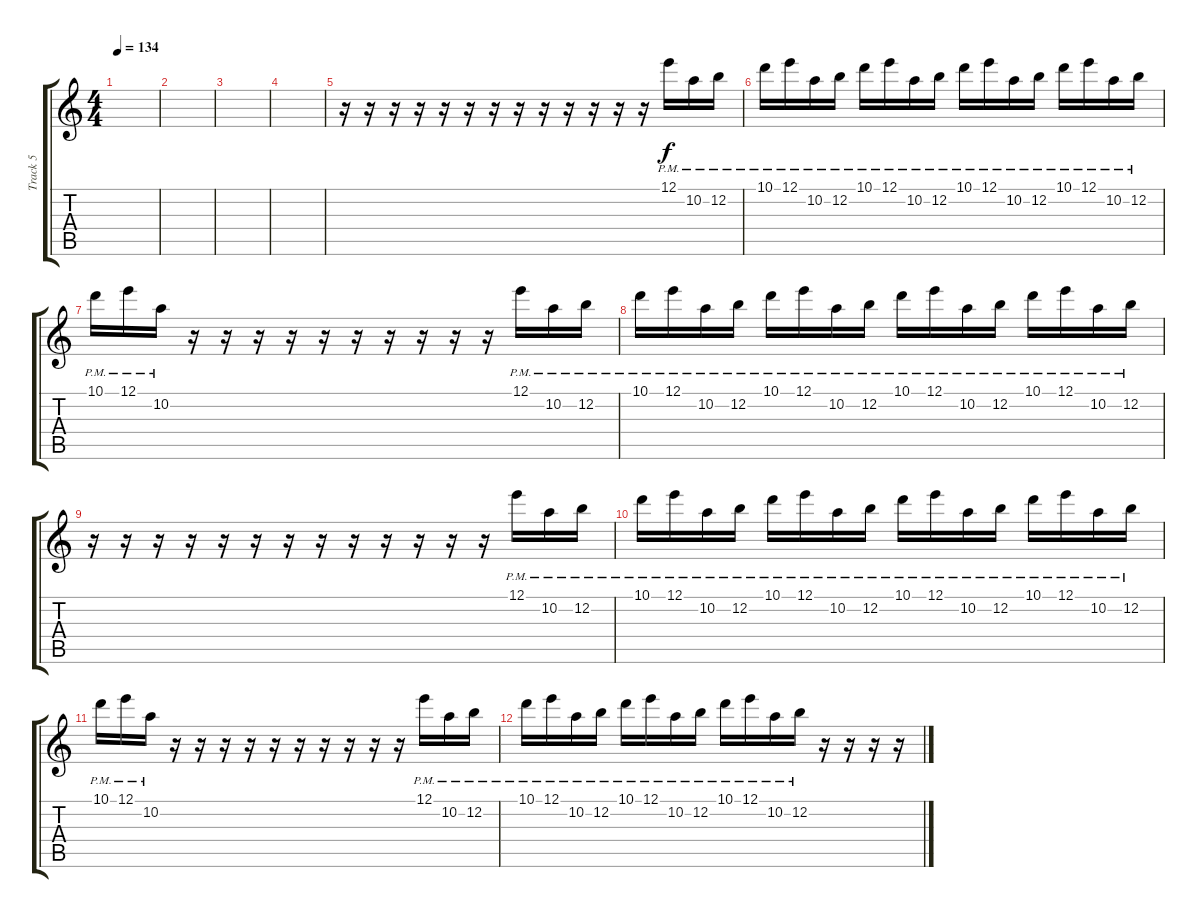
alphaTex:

\track ("Track 5" "Track 5") {instrument acousticguitarsteel}
\staff {score tabs}
\tuning (E4 B3 G3 D3 A2 E2) {hide}
\ts (4 4)
\tempo 134
\clef g2
\ks c
|
|
|
|
r.16 r.16 r.16 r.16 r.16 r.16 r.16 r.16 r.16 r.16 r.16 r.16 r.16 12.1{pm}.16 10.2{pm}.16 12.2{pm}.16 |
10.1{pm}.16 12.1{pm}.16 10.2{pm}.16 12.2{pm}.16 10.1{pm}.16 12.1{pm}.16 10.2{pm}.16 12.2{pm}.16 10.1{pm}.16 12.1{pm}.16 10.2{pm}.16 12.2{pm}.16 10.1{pm}.16 12.1{pm}.16 10.2{pm}.16 12.2{pm}.16 |
10.1{pm}.16 12.1{pm}.16 10.2{pm}.16 r.16 r.16 r.16 r.16 r.16 r.16 r.16 r.16 r.16 r.16 12.1{pm}.16 10.2{pm}.16 12.2{pm}.16 |
10.1{pm}.16 12.1{pm}.16 10.2{pm}.16 12.2{pm}.16 10.1{pm}.16 12.1{pm}.16 10.2{pm}.16 12.2{pm}.16 10.1{pm}.16 12.1{pm}.16 10.2{pm}.16 12.2{pm}.16 10.1{pm}.16 12.1{pm}.16 10.2{pm}.16 12.2{pm}.16 |
r.16 r.16 r.16 r.16 r.16 r.16 r.16 r.16 r.16 r.16 r.16 r.16 r.16 12.1{pm}.16 10.2{pm}.16 12.2{pm}.16 |
10.1{pm}.16 12.1{pm}.16 10.2{pm}.16 12.2{pm}.16 10.1{pm}.16 12.1{pm}.16 10.2{pm}.16 12.2{pm}.16 10.1{pm}.16 12.1{pm}.16 10.2{pm}.16 12.2{pm}.16 10.1{pm}.16 12.1{pm}.16 10.2{pm}.16 12.2{pm}.16 |
10.1{pm}.16 12.1{pm}.16 10.2{pm}.16 r.16 r.16 r.16 r.16 r.16 r.16 r.16 r.16 r.16 r.16 12.1{pm}.16 10.2{pm}.16 12.2{pm}.16 |
10.1{pm}.16 12.1{pm}.16 10.2{pm}.16 12.2{pm}.16 10.1{pm}.16 12.1{pm}.16 10.2{pm}.16 12.2{pm}.16 10.1{pm}.16 12.1{pm}.16 10.2{pm}.16 12.2{pm}.16 r.16 r.16 r.16 r.16
